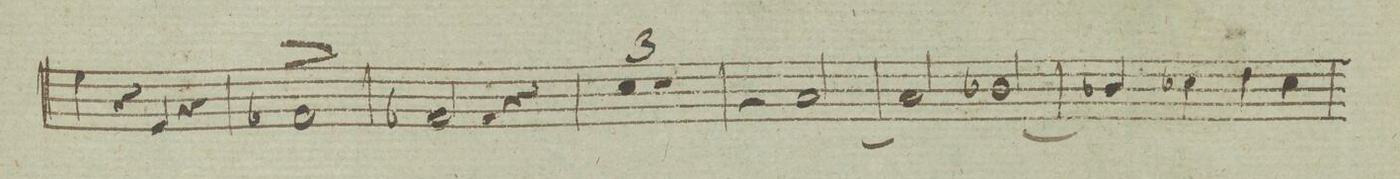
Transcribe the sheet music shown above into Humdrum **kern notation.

**kern	**dynam
*I"Basso	*
*clefF4	*
*k[]	*
*met(c|)	*
*M2/2	*
4G\	.
4r	.
4GG/	.
4r	.
=202	=202
1AA-X/^>	.
=203	=203
2AA-X/	.
2r	.
=204	=204
0r	.
=205	=205
=206	=206
1r	.
=207	=207
2r	.
[2C/	.
=208	=208
2C/]	.
[2D-X/	.
=209	=209
4D-X/]	.
4E-X\	.
4F\	.
4E-\	.
=210	=210
*-	*-
